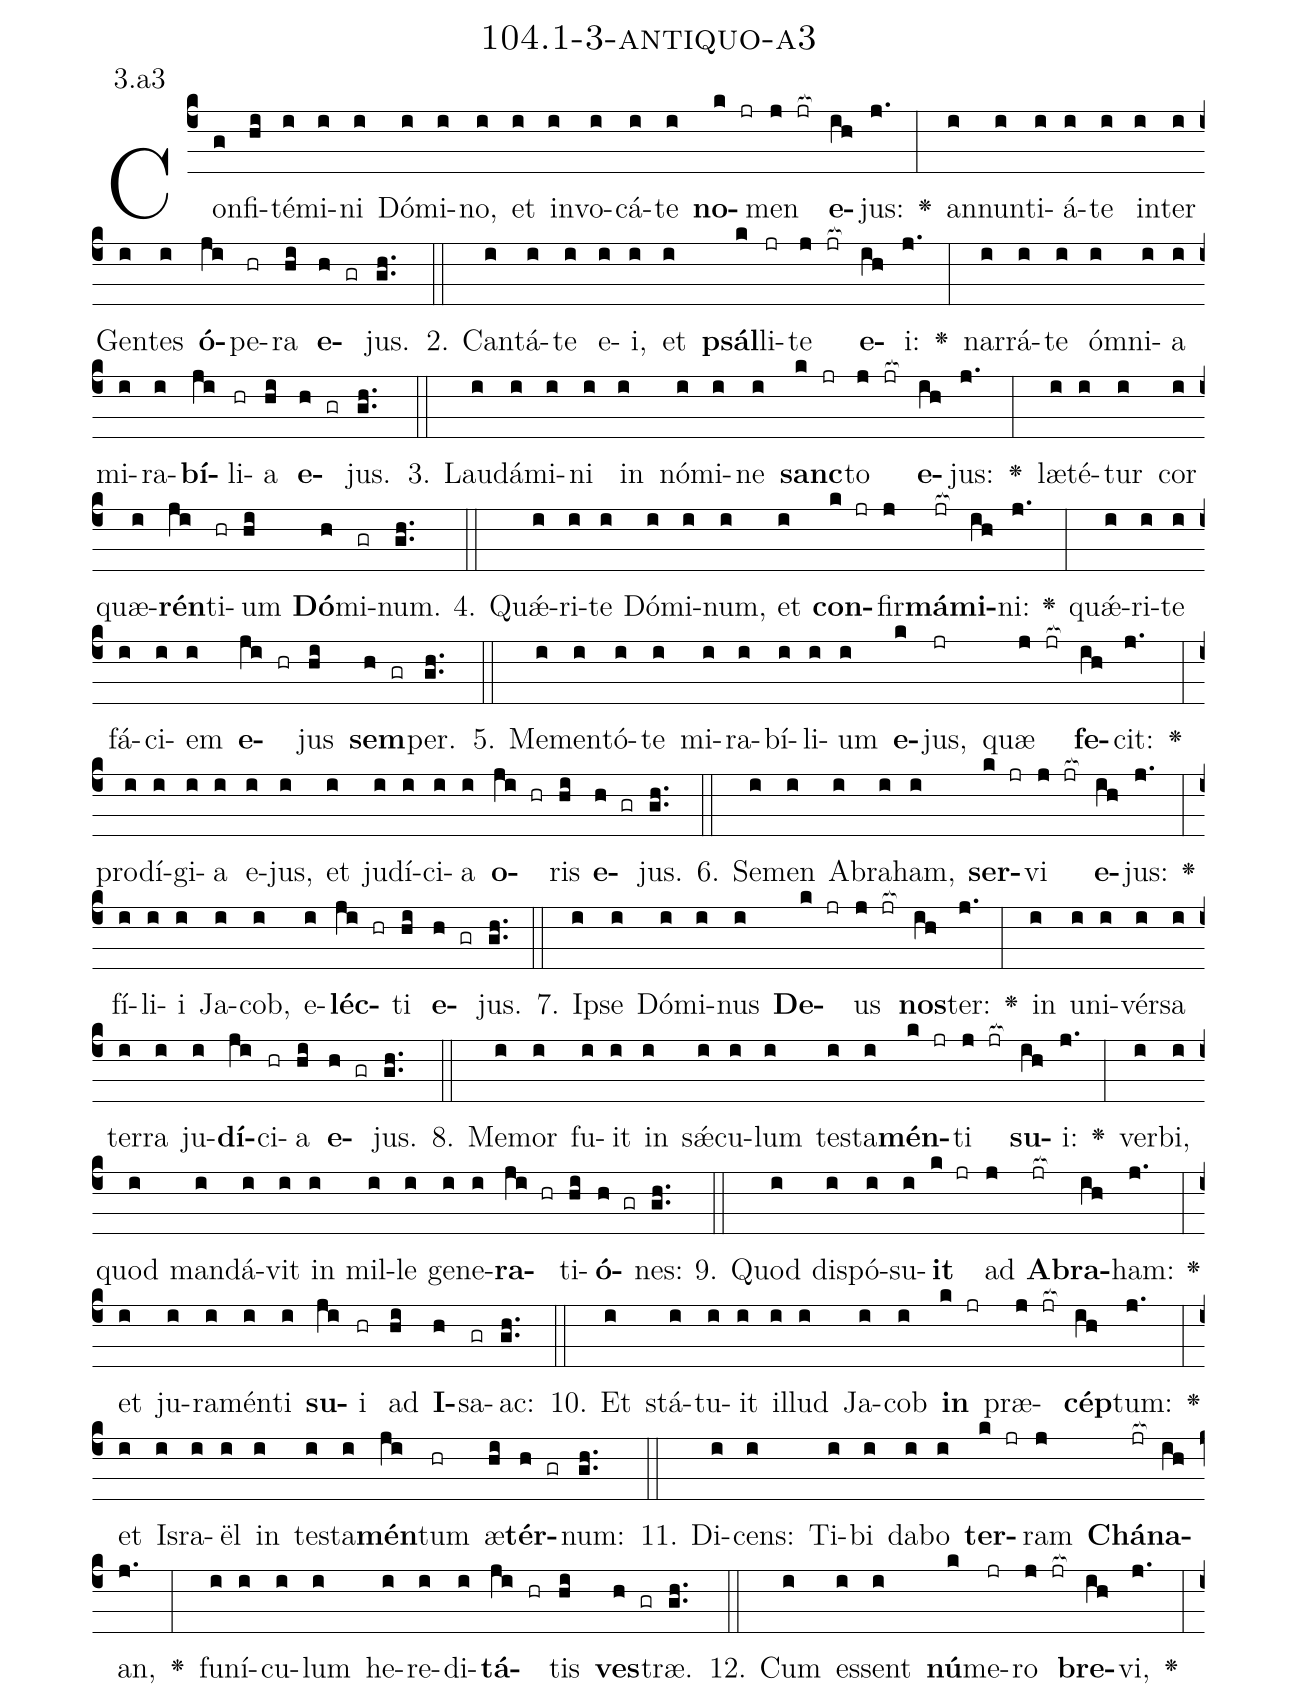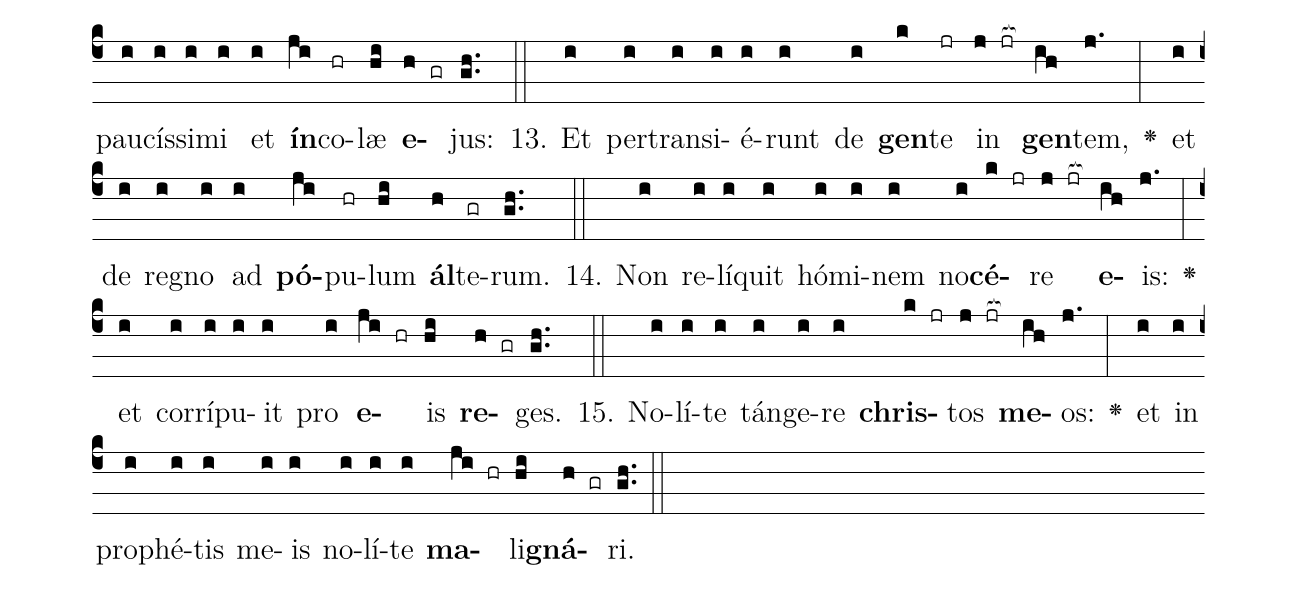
name: 104.1-3-antiquo-a3;
annotation: 3.a3;
%%
(c4)Con(g)fi(hi)té(i)mi(i)ni(i) Dó(i)mi(i)no,(i) et(i) in(i)vo(i)cá(i)te(i) <b>no</b>(k jr)men(j jr[ocb:1{]) <b>e</b>(ih[ocb:0}])jus:(j.) <v>\greheightstar</v>(:) an(i)nun(i)ti(i)á(i)te(i) in(i)ter(i) Gen(i)tes(i) <b>ó</b>(ji)pe(hr)ra(hi) <b>e</b>(h gr)jus.(gh..) (::)
2. Can(i)tá(i)te(i) e(i)i,(i) et(i) <b>psál</b>(k)li(jr)te(j jr[ocb:1{]) <b>e</b>(ih[ocb:0}])i:(j.) <v>\greheightstar</v>(:) nar(i)rá(i)te(i) óm(i)ni(i)a(i) mi(i)ra(i)<b>bí</b>(ji)li(hr)a(hi) <b>e</b>(h gr)jus.(gh..) (::)
3. Lau(i)dá(i)mi(i)ni(i) in(i) nó(i)mi(i)ne(i) <b>sanc</b>(k jr)to(j jr[ocb:1{]) <b>e</b>(ih[ocb:0}])jus:(j.) <v>\greheightstar</v>(:) læ(i)té(i)tur(i) cor(i) quæ(i)<b>rén</b>(ji)ti(hr)um(hi) <b>Dó</b>(h)mi(gr)num.(gh..) (::)
4. Quǽ(i)ri(i)te(i) Dó(i)mi(i)num,(i) et(i) <b>con</b>(k jr)fir(j)<b>má</b>(jr[ocb:1{])<b>mi</b>(ih[ocb:0}])ni:(j.) <v>\greheightstar</v>(:) quǽ(i)ri(i)te(i) fá(i)ci(i)em(i) <b>e</b>(ji hr)jus(hi) <b>sem</b>(h gr)per.(gh..) (::)
5. Me(i)men(i)tó(i)te(i) mi(i)ra(i)bí(i)li(i)um(i) <b>e</b>(k)jus,(jr) quæ(j jr[ocb:1{]) <b>fe</b>(ih[ocb:0}])cit:(j.) <v>\greheightstar</v>(:) prod(i)í(i)gi(i)a(i) e(i)jus,(i) et(i) ju(i)dí(i)ci(i)a(i) <b>o</b>(ji hr)ris(hi) <b>e</b>(h gr)jus.(gh..) (::)
6. Se(i)men(i) A(i)bra(i)ham,(i) <b>ser</b>(k jr)vi(j jr[ocb:1{]) <b>e</b>(ih[ocb:0}])jus:(j.) <v>\greheightstar</v>(:) fí(i)li(i)i(i) Ja(i)cob,(i) e(i)<b>léc</b>(ji hr)ti(hi) <b>e</b>(h gr)jus.(gh..) (::)
7. Ip(i)se(i) Dó(i)mi(i)nus(i) <b>De</b>(k jr)us(j jr[ocb:1{]) <b>nos</b>(ih[ocb:0}])ter:(j.) <v>\greheightstar</v>(:) in(i) u(i)ni(i)vér(i)sa(i) ter(i)ra(i) ju(i)<b>dí</b>(ji)ci(hr)a(hi) <b>e</b>(h gr)jus.(gh..) (::)
8. Me(i)mor(i) fu(i)it(i) in(i) sǽ(i)cu(i)lum(i) tes(i)ta(i)<b>mén</b>(k jr)ti(j jr[ocb:1{]) <b>su</b>(ih[ocb:0}])i:(j.) <v>\greheightstar</v>(:) ver(i)bi,(i) quod(i) man(i)dá(i)vit(i) in(i) mil(i)le(i) ge(i)ne(i)<b>ra</b>(ji hr)ti(hi)<b>ó</b>(h gr)nes:(gh..) (::)
9. Quod(i) dis(i)pó(i)su(i)<b>it</b>(k jr) ad(j) <b>A</b>(jr[ocb:1{])<b>bra</b>(ih[ocb:0}])ham:(j.) <v>\greheightstar</v>(:) et(i) ju(i)ra(i)mén(i)ti(i) <b>su</b>(ji)i(hr) ad(hi) <b>I</b>(h)sa(gr)ac:(gh..) (::)
10. Et(i) stá(i)tu(i)it(i) il(i)lud(i) Ja(i)cob(i) <b>in</b>(k jr) præ(j jr[ocb:1{])<b>cép</b>(ih[ocb:0}])tum:(j.) <v>\greheightstar</v>(:) et(i) Is(i)ra(i)ël(i) in(i) tes(i)ta(i)<b>mén</b>(ji)tum(hr) æ(hi)<b>tér</b>(h gr)num:(gh..) (::)
11. Di(i)cens:(i) Ti(i)bi(i) da(i)bo(i) <b>ter</b>(k jr)ram(j) <b>Chá</b>(jr[ocb:1{])<b>na</b>(ih[ocb:0}])an,(j.) <v>\greheightstar</v>(:) fu(i)ní(i)cu(i)lum(i) he(i)re(i)di(i)<b>tá</b>(ji hr)tis(hi) <b>ves</b>(h gr)træ.(gh..) (::)
12. Cum(i) es(i)sent(i) <b>nú</b>(k)me(jr)ro(j jr[ocb:1{]) <b>bre</b>(ih[ocb:0}])vi,(j.) <v>\greheightstar</v>(:) pau(i)cís(i)si(i)mi(i) et(i) <b>ín</b>(ji)co(hr)læ(hi) <b>e</b>(h gr)jus:(gh..) (::)
13. Et(i) per(i)trans(i)i(i)é(i)runt(i) de(i) <b>gen</b>(k)te(jr) in(j jr[ocb:1{]) <b>gen</b>(ih[ocb:0}])tem,(j.) <v>\greheightstar</v>(:) et(i) de(i) re(i)gno(i) ad(i) <b>pó</b>(ji)pu(hr)lum(hi) <b>ál</b>(h)te(gr)rum.(gh..) (::)
14. Non(i) re(i)lí(i)quit(i) hó(i)mi(i)nem(i) no(i)<b>cé</b>(k jr)re(j jr[ocb:1{]) <b>e</b>(ih[ocb:0}])is:(j.) <v>\greheightstar</v>(:) et(i) cor(i)rí(i)pu(i)it(i) pro(i) <b>e</b>(ji hr)is(hi) <b>re</b>(h gr)ges.(gh..) (::)
15. No(i)lí(i)te(i) tán(i)ge(i)re(i) <b>chris</b>(k jr)tos(j jr[ocb:1{]) <b>me</b>(ih[ocb:0}])os:(j.) <v>\greheightstar</v>(:) et(i) in(i) pro(i)phé(i)tis(i) me(i)is(i) no(i)lí(i)te(i) <b>ma</b>(ji hr)li(hi)<b>gná</b>(h gr)ri.(gh..) (::)
